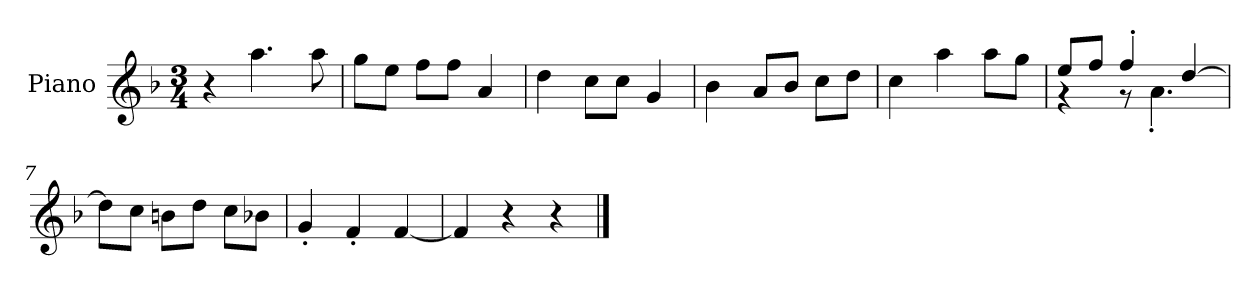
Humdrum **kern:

**kern
*part1
*staff1
*I"Piano
*I'P-no
*clefG2
*k[b-]
*M3/4
*MM179
=1
4r
4.aa\
8aa\
=2
8gg\L
8ee\J
8ff\L
8ff\J
4a/
=3
4dd\
8cc\L
8cc\J
4g/
=4
4b-\
8a/L
8b-/J
8cc\L
8dd\J
=5
4cc\
4aa\
8aa\L
8gg\J
=6
*^
8ee/L	4r
8ff/J	.
4ff'/	8r
.	4.a'\
[4dd/	.
*v	*v
=7
8dd\L]
8cc\J
8bn\L
8dd\J
8cc\L
8b-X\J
!!LO:LB:g=z
=8
4g'/
4f'/
[4f/
=9
4f/]
4r
4r
==
*-
